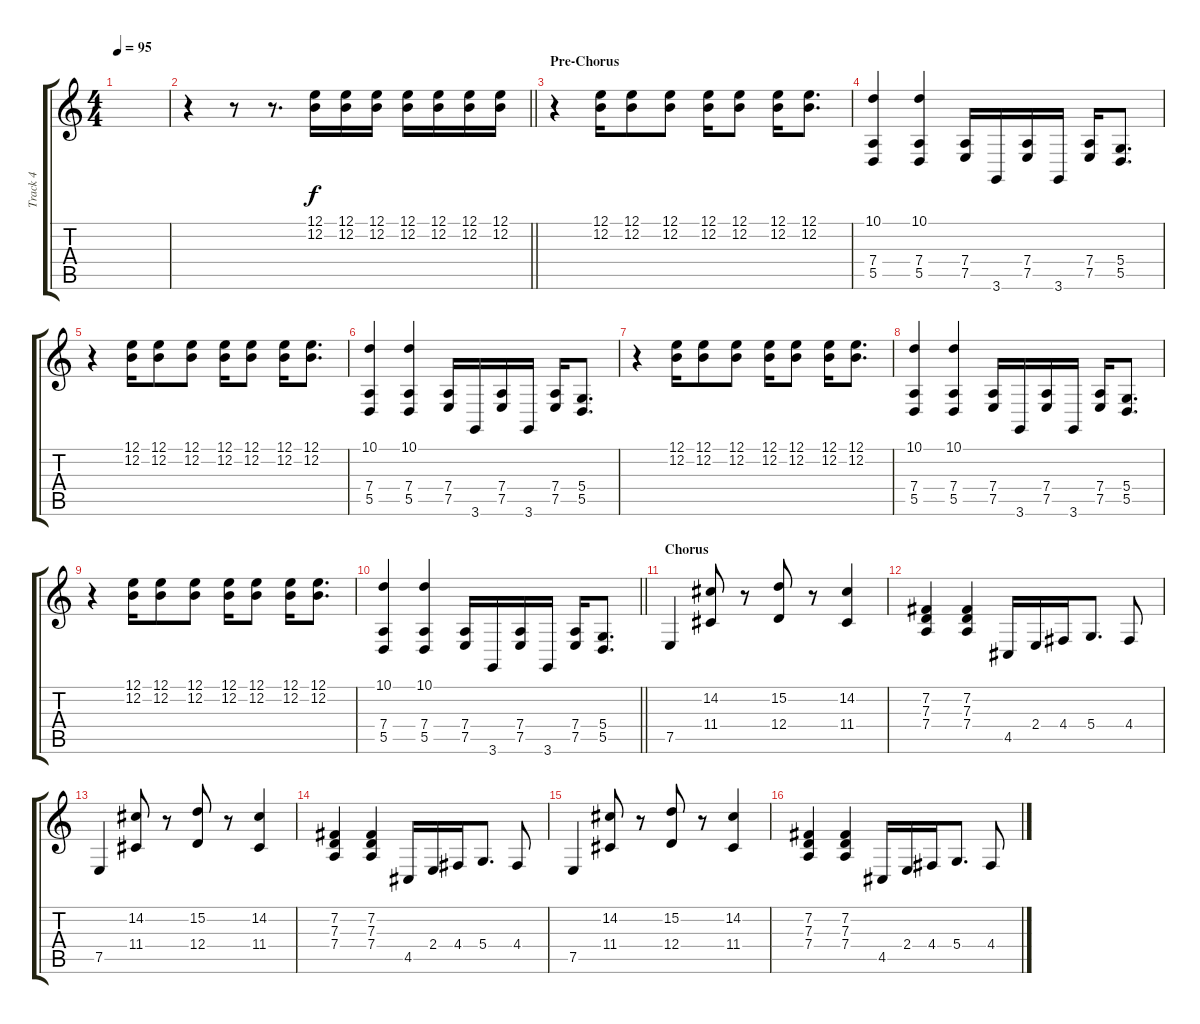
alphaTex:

\track ("Track 4" "Track 4") {instrument acousticgrandpiano}
\staff {score tabs}
\tuning (E4 B3 G3 D3 A2 E2) {hide}
\ts (4 4)
\tempo 95
\clef g2
\ks c
|
\barLineRight lightlight
r.4 r.8 r.8{d} (12.1 12.2).16 (12.1 12.2).16 (12.1 12.2).16 (12.1 12.2).16 (12.1 12.2).16 (12.1 12.2).16 (12.1 12.2).16 |
\section ("" "Pre-Chorus")
r.4 (12.1 12.2).16 (12.1 12.2).8 (12.1 12.2).8 (12.1 12.2).16 (12.1 12.2).8 (12.1 12.2).16 (12.1 12.2).8{d} |
(10.1 7.4 5.5).4 (10.1 7.4 5.5).4 (7.4 7.5).16 3.6.16 (7.4 7.5).16 3.6.16 (7.4 7.5).16 (5.4 5.5).8{d} |
r.4 (12.1 12.2).16 (12.1 12.2).8 (12.1 12.2).8 (12.1 12.2).16 (12.1 12.2).8 (12.1 12.2).16 (12.1 12.2).8{d} |
(10.1 7.4 5.5).4 (10.1 7.4 5.5).4 (7.4 7.5).16 3.6.16 (7.4 7.5).16 3.6.16 (7.4 7.5).16 (5.4 5.5).8{d} |
r.4 (12.1 12.2).16 (12.1 12.2).8 (12.1 12.2).8 (12.1 12.2).16 (12.1 12.2).8 (12.1 12.2).16 (12.1 12.2).8{d} |
(10.1 7.4 5.5).4 (10.1 7.4 5.5).4 (7.4 7.5).16 3.6.16 (7.4 7.5).16 3.6.16 (7.4 7.5).16 (5.4 5.5).8{d} |
r.4 (12.1 12.2).16 (12.1 12.2).8 (12.1 12.2).8 (12.1 12.2).16 (12.1 12.2).8 (12.1 12.2).16 (12.1 12.2).8{d} |
\barLineRight lightlight
(10.1 7.4 5.5).4 (10.1 7.4 5.5).4 (7.4 7.5).16 3.6.16 (7.4 7.5).16 3.6.16 (7.4 7.5).16 (5.4 5.5).8{d} |
\section ("" "Chorus")
7.5.4 (14.2 11.4).8 r.8 (15.2 12.4).8 r.8 (14.2 11.4).4 |
(7.2 7.3 7.4).4 (7.2 7.3 7.4).4 4.5.16 2.4.16 4.4.16 5.4.8{d} 4.4.8 |
7.5.4 (14.2 11.4).8 r.8 (15.2 12.4).8 r.8 (14.2 11.4).4 |
(7.2 7.3 7.4).4 (7.2 7.3 7.4).4 4.5.16 2.4.16 4.4.16 5.4.8{d} 4.4.8 |
7.5.4 (14.2 11.4).8 r.8 (15.2 12.4).8 r.8 (14.2 11.4).4 |
(7.2 7.3 7.4).4 (7.2 7.3 7.4).4 4.5.16 2.4.16 4.4.16 5.4.8{d} 4.4.8
